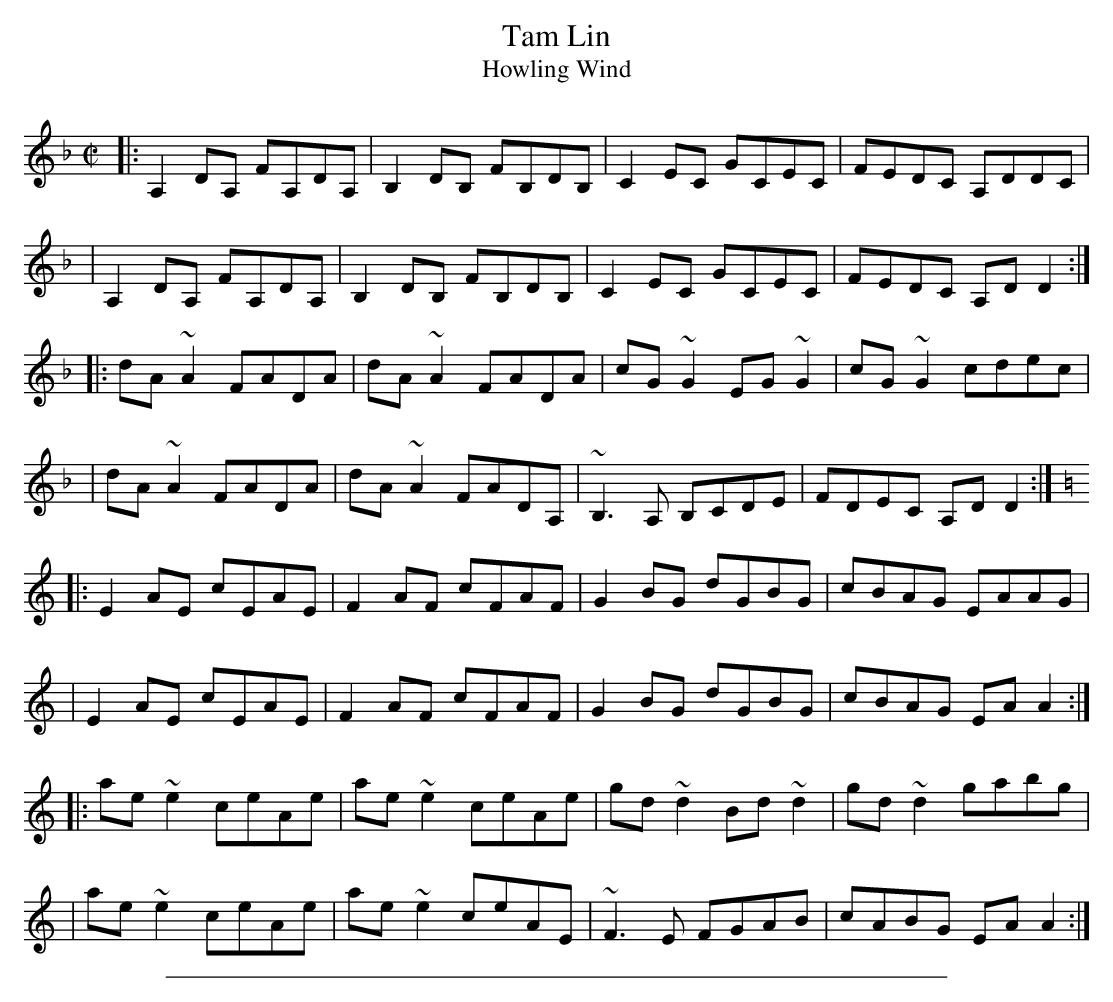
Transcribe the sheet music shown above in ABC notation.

X:1
T: Tam Lin
T: Howling Wind
M:C|
K:Dm
|: A,2DA, FA,DA, | B,2DB, FB,DB, | C2EC   GCEC  | FEDC  A,DDC  |
|  A,2DA, FA,DA, | B,2DB, FB,DB, | C2EC   GCEC  | FEDC  A,DD2 :|
|: dA~A2  FADA   | dA~A2  FADA   | cG~G2  EG~G2 | cG~G2 cdec   |
|  dA~A2  FADA   | dA~A2  FADA,  | ~B,3A, B,CDE | FDEC  A,DD2 :|
K:Am
|: E2AE  cEAE | F2AF  cFAF | G2BG  dGBG  | cBAG  EAAG  |
|  E2AE  cEAE | F2AF  cFAF | G2BG  dGBG  | cBAG  EAA2 :|
|: ae~e2 ceAe | ae~e2 ceAe | gd~d2 Bd~d2 | gd~d2 gabg  |
|  ae~e2 ceAe | ae~e2 ceAE | ~F3E  FGAB  | cABG  EAA2 :|
